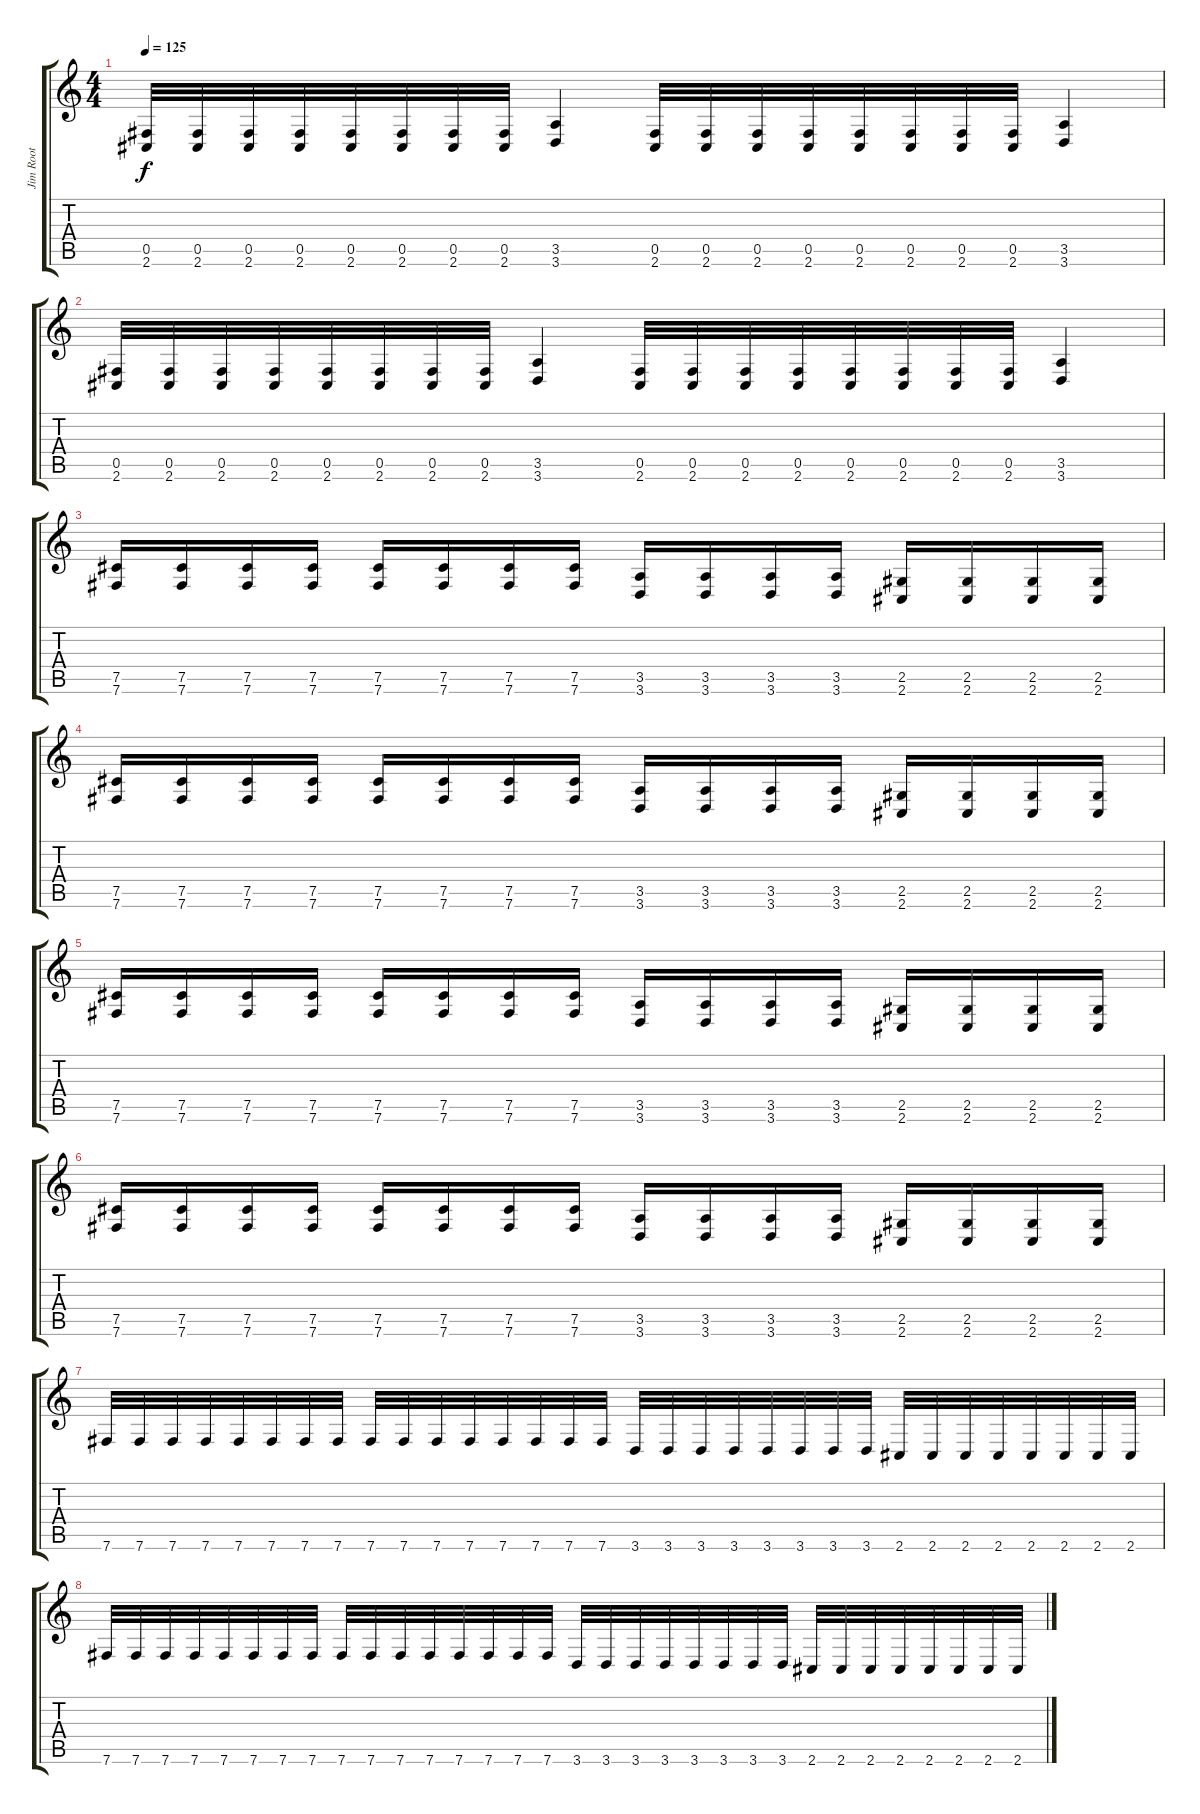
\track ("Jim Root" "Jim Root") {instrument distortionguitar}
\staff {score tabs}
\tuning (Db4 Ab3 E3 B2 Gb2 B1) {hide}
\ts (4 4)
\tempo 125
\clef g2
\ks c
(0.5 2.6).32{dy f} (0.5 2.6).32 (0.5 2.6).32 (0.5 2.6).32 (0.5 2.6).32 (0.5 2.6).32 (0.5 2.6).32 (0.5 2.6).32 (3.5 3.6).4 (0.5 2.6).32 (0.5 2.6).32 (0.5 2.6).32 (0.5 2.6).32 (0.5 2.6).32 (0.5 2.6).32 (0.5 2.6).32 (0.5 2.6).32 (3.5 3.6).4 |
(0.5 2.6).32 (0.5 2.6).32 (0.5 2.6).32 (0.5 2.6).32 (0.5 2.6).32 (0.5 2.6).32 (0.5 2.6).32 (0.5 2.6).32 (3.5 3.6).4 (0.5 2.6).32 (0.5 2.6).32 (0.5 2.6).32 (0.5 2.6).32 (0.5 2.6).32 (0.5 2.6).32 (0.5 2.6).32 (0.5 2.6).32 (3.5 3.6).4 |
(7.5 7.6).16 (7.5 7.6).16 (7.5 7.6).16 (7.5 7.6).16 (7.5 7.6).16 (7.5 7.6).16 (7.5 7.6).16 (7.5 7.6).16 (3.5 3.6).16 (3.5 3.6).16 (3.5 3.6).16 (3.5 3.6).16 (2.5 2.6).16 (2.5 2.6).16 (2.5 2.6).16 (2.5 2.6).16 |
(7.5 7.6).16 (7.5 7.6).16 (7.5 7.6).16 (7.5 7.6).16 (7.5 7.6).16 (7.5 7.6).16 (7.5 7.6).16 (7.5 7.6).16 (3.5 3.6).16 (3.5 3.6).16 (3.5 3.6).16 (3.5 3.6).16 (2.5 2.6).16 (2.5 2.6).16 (2.5 2.6).16 (2.5 2.6).16 |
(7.5 7.6).16 (7.5 7.6).16 (7.5 7.6).16 (7.5 7.6).16 (7.5 7.6).16 (7.5 7.6).16 (7.5 7.6).16 (7.5 7.6).16 (3.5 3.6).16 (3.5 3.6).16 (3.5 3.6).16 (3.5 3.6).16 (2.5 2.6).16 (2.5 2.6).16 (2.5 2.6).16 (2.5 2.6).16 |
(7.5 7.6).16 (7.5 7.6).16 (7.5 7.6).16 (7.5 7.6).16 (7.5 7.6).16 (7.5 7.6).16 (7.5 7.6).16 (7.5 7.6).16 (3.5 3.6).16 (3.5 3.6).16 (3.5 3.6).16 (3.5 3.6).16 (2.5 2.6).16 (2.5 2.6).16 (2.5 2.6).16 (2.5 2.6).16 |
7.6.32 7.6.32 7.6.32 7.6.32 7.6.32 7.6.32 7.6.32 7.6.32 7.6.32 7.6.32 7.6.32 7.6.32 7.6.32 7.6.32 7.6.32 7.6.32 3.6.32 3.6.32 3.6.32 3.6.32 3.6.32 3.6.32 3.6.32 3.6.32 2.6.32 2.6.32 2.6.32 2.6.32 2.6.32 2.6.32 2.6.32 2.6.32 |
7.6.32 7.6.32 7.6.32 7.6.32 7.6.32 7.6.32 7.6.32 7.6.32 7.6.32 7.6.32 7.6.32 7.6.32 7.6.32 7.6.32 7.6.32 7.6.32 3.6.32 3.6.32 3.6.32 3.6.32 3.6.32 3.6.32 3.6.32 3.6.32 2.6.32 2.6.32 2.6.32 2.6.32 2.6.32 2.6.32 2.6.32 2.6.32
